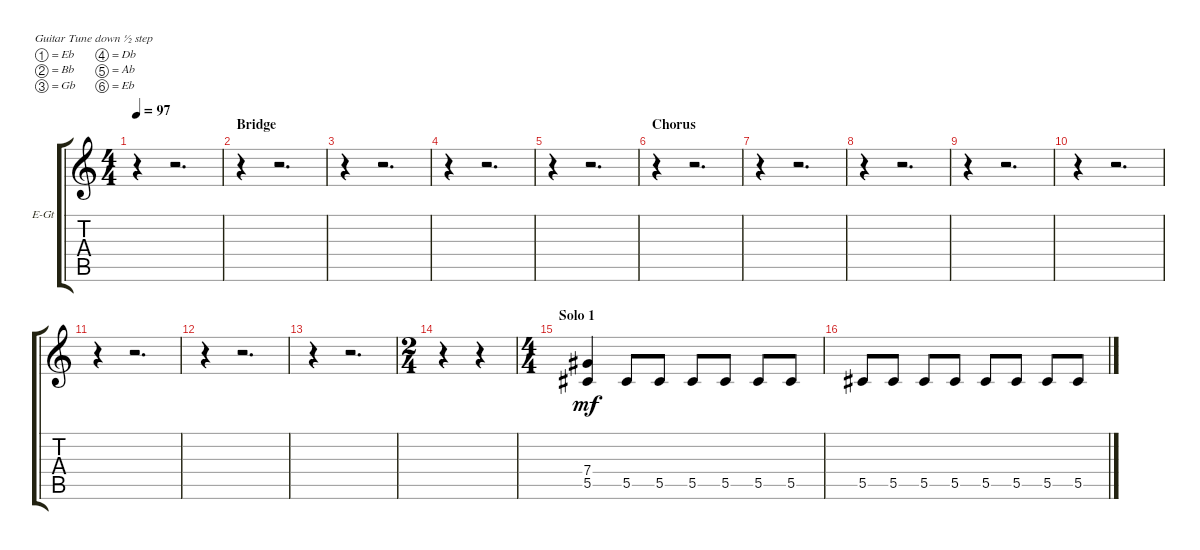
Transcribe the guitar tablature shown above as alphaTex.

\bracketExtendMode groupsimilarinstruments
\firstSystemTrackNameOrientation horizontal
\otherSystemsTrackNameOrientation horizontal
\track ("Rhythm" "E-Gt") {instrument distortionguitar}
\staff {score tabs}
\tuning (Eb4 Bb3 Gb3 Db3 Ab2 Eb2)
\ts (4 4)
\tempo 97
\clef g2
\ks c
r.4{dy mf} r.2{d} |
\section ("" "Bridge")
r.4 r.2{d} |
r.4 r.2{d} |
r.4 r.2{d} |
r.4 r.2{d} |
\section ("" "Chorus")
r.4 r.2{d} |
r.4 r.2{d} |
r.4 r.2{d} |
r.4 r.2{d} |
r.4 r.2{d} |
r.4 r.2{d} |
r.4 r.2{d} |
r.4 r.2{d} |
\ts (2 4)
r.4 r.4 |
\ts (4 4)
\section ("" "Solo 1")
(7.4 5.5).4 5.5.8 5.5.8 5.5.8 5.5.8 5.5.8 5.5.8 |
5.5.8 5.5.8 5.5.8 5.5.8 5.5.8 5.5.8 5.5.8 5.5.8
